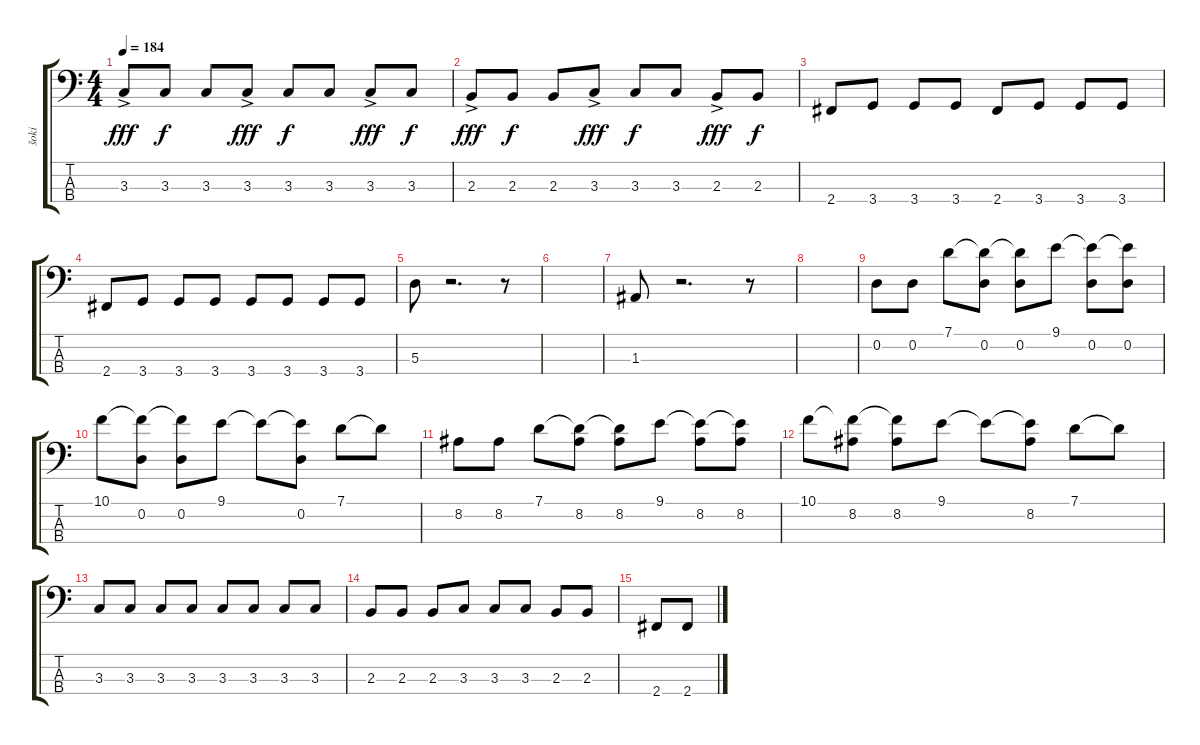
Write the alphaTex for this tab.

\track ("šoki" "šoki") {instrument electricbasspick}
\staff {score tabs}
\tuning (G2 D2 A1 E1) {hide}
\ts (4 4)
\tempo 184
\clef f4
\ks c
3.3{ac}.8{dy fff} 3.3.8{dy f} 3.3.8 3.3{ac}.8{dy fff} 3.3.8{dy f} 3.3.8 3.3{ac}.8{dy fff} 3.3.8{dy f} |
2.3{ac}.8{dy fff} 2.3.8{dy f} 2.3.8 3.3{ac}.8{dy fff} 3.3.8{dy f} 3.3.8 2.3{ac}.8{dy fff} 2.3.8{dy f} |
2.4.8 3.4.8 3.4.8 3.4.8 2.4.8 3.4.8 3.4.8 3.4.8 |
2.4.8 3.4.8 3.4.8 3.4.8 3.4.8 3.4.8 3.4.8 3.4.8 |
5.3.8 r.2{d} r.8 |
|
1.3.8 r.2{d} r.8 |
|
0.2.8 0.2.8 7.1.8 (7.1{t} 0.2).8 (7.1{t} 0.2).8 9.1.8 (9.1{t} 0.2).8 (9.1{t} 0.2).8 |
10.1.8 (10.1{t} 0.2).8 (10.1{t} 0.2).8 9.1.8 9.1{t}.8 (9.1{t} 0.2).8 7.1.8 7.1{t}.8 |
8.2.8 8.2.8 7.1.8 (7.1{t} 8.2).8 (7.1{t} 8.2).8 9.1.8 (9.1{t} 8.2).8 (9.1{t} 8.2).8 |
10.1.8 (10.1{t} 8.2).8 (10.1{t} 8.2).8 9.1.8 9.1{t}.8 (9.1{t} 8.2).8 7.1.8 7.1{t}.8 |
3.3.8 3.3.8 3.3.8 3.3.8 3.3.8 3.3.8 3.3.8 3.3.8 |
2.3.8 2.3.8 2.3.8 3.3.8 3.3.8 3.3.8 2.3.8 2.3.8 |
2.4.8 2.4.8
